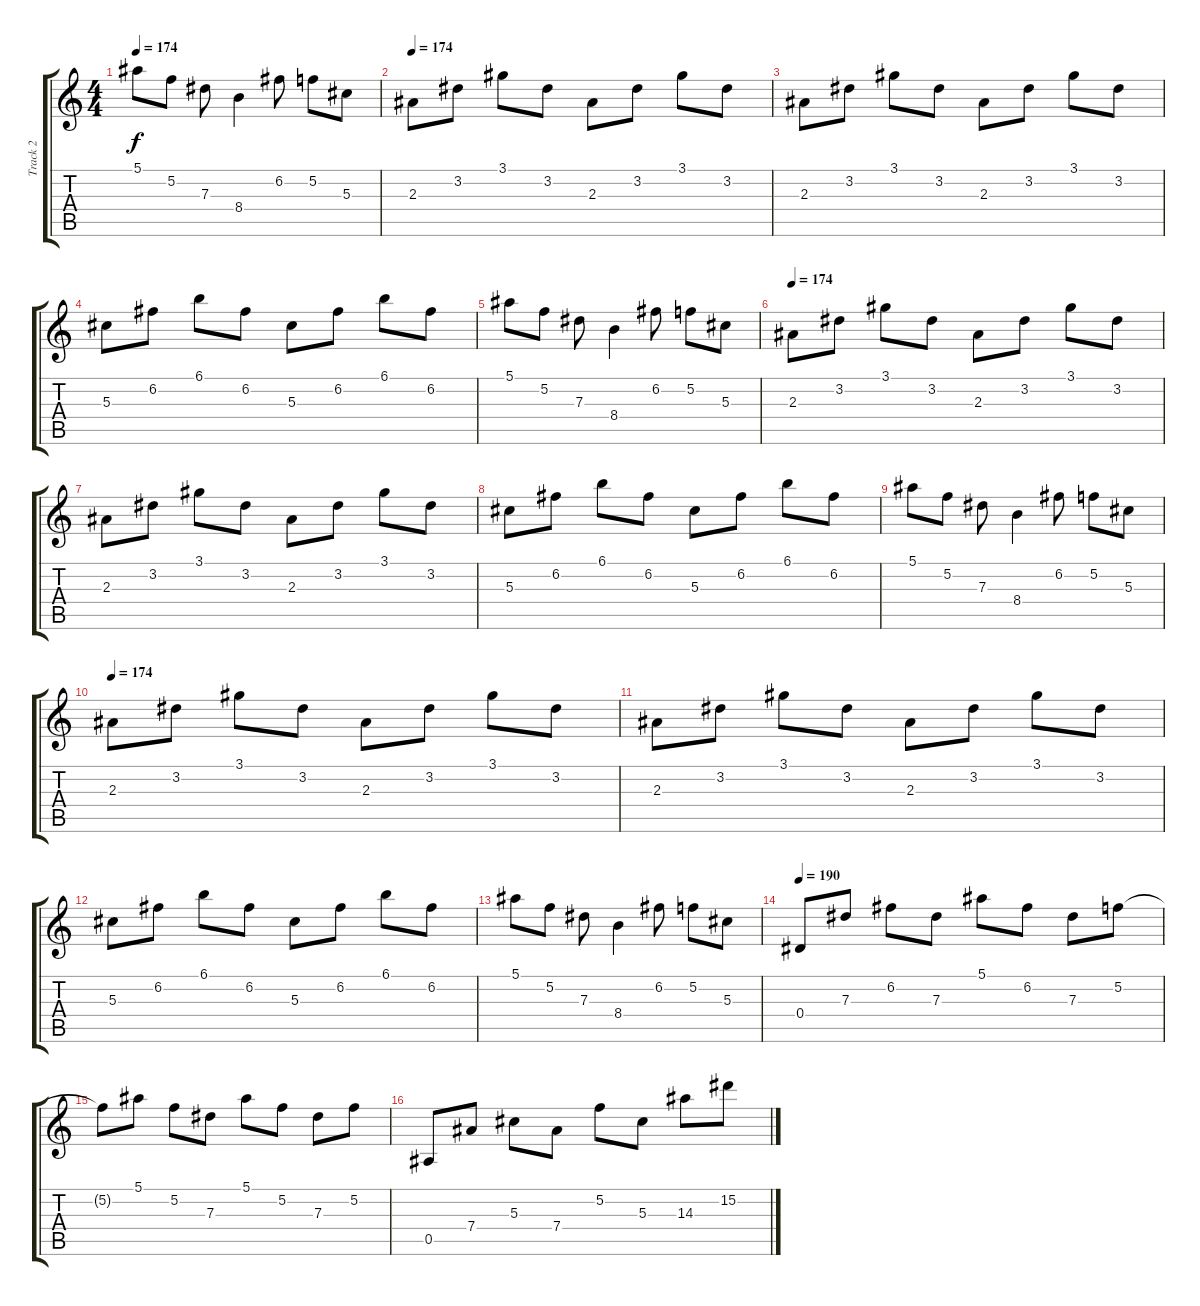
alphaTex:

\track ("Track 2" "Track 2") {instrument distortionguitar}
\staff {score tabs}
\tuning (F4 C4 Ab3 Eb3 Bb2 F2) {hide}
\ts (4 4)
\tempo 174
\clef g2
\ks c
5.1.8{dy f} 5.2.8 7.3.8 8.4.4 6.2.8 5.2.8 5.3.8 |
\tempo 174
2.3.8{instrument electricguitarjazz} 3.2.8 3.1.8 3.2.8 2.3.8 3.2.8 3.1.8 3.2.8 |
2.3.8 3.2.8 3.1.8 3.2.8 2.3.8 3.2.8 3.1.8 3.2.8 |
5.3.8 6.2.8 6.1.8 6.2.8 5.3.8 6.2.8 6.1.8 6.2.8 |
5.1.8 5.2.8 7.3.8 8.4.4 6.2.8 5.2.8 5.3.8 |
\tempo 174
2.3.8{instrument electricguitarjazz} 3.2.8 3.1.8 3.2.8 2.3.8 3.2.8 3.1.8 3.2.8 |
2.3.8 3.2.8 3.1.8 3.2.8 2.3.8 3.2.8 3.1.8 3.2.8 |
5.3.8 6.2.8 6.1.8 6.2.8 5.3.8 6.2.8 6.1.8 6.2.8 |
5.1.8 5.2.8 7.3.8 8.4.4 6.2.8 5.2.8 5.3.8 |
\tempo 174
2.3.8{instrument electricguitarjazz} 3.2.8 3.1.8 3.2.8 2.3.8 3.2.8 3.1.8 3.2.8 |
2.3.8 3.2.8 3.1.8 3.2.8 2.3.8 3.2.8 3.1.8 3.2.8 |
5.3.8 6.2.8 6.1.8 6.2.8 5.3.8 6.2.8 6.1.8 6.2.8 |
5.1.8 5.2.8 7.3.8 8.4.4 6.2.8 5.2.8 5.3.8 |
\tempo 190
0.4.8{instrument distortionguitar} 7.3.8 6.2.8 7.3.8 5.1.8 6.2.8 7.3.8 5.2.8 |
5.2{t}.8 5.1.8 5.2.8 7.3.8 5.1.8 5.2.8 7.3.8 5.2.8 |
0.5.8 7.4.8 5.3.8 7.4.8 5.2.8 5.3.8 14.3.8 15.2.8
